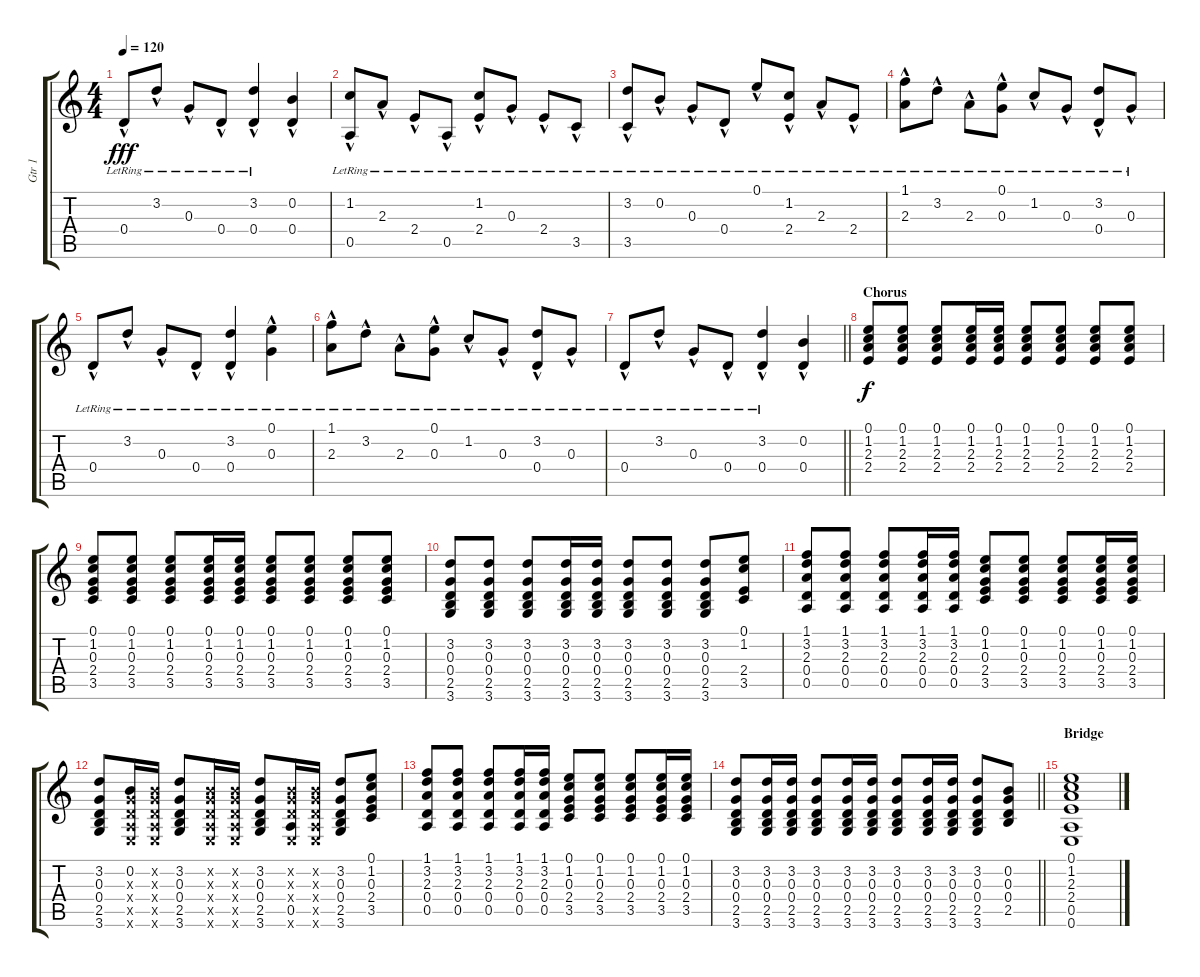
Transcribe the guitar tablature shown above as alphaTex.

\track ("Gtr 1" "Gtr 1") {instrument electricguitarclean}
\staff {score tabs}
\tuning (E4 B3 G3 D3 A2 E2) {hide}
\ts (4 4)
\tempo 120
\clef g2
\ks c
0.4{hac lr}.8{dy fff} 3.2{hac lr}.8 0.3{hac lr}.8 0.4{hac lr}.8 (3.2{hac lr} 0.4{hac lr}).4 (0.2{hac} 0.4{hac}).4 |
(1.2{hac lr} 0.5{hac lr}).8 2.3{hac lr}.8 2.4{hac lr}.8 0.5{hac lr}.8 (1.2{hac lr} 2.4{hac lr}).8 0.3{hac lr}.8 2.4{hac lr}.8 3.5{hac lr}.8 |
(3.2{hac lr} 3.5{hac lr}).8 0.2{hac lr}.8 0.3{hac lr}.8 0.4{hac lr}.8 0.1{hac lr}.8 (1.2{hac lr} 2.4{hac lr}).8 2.3{hac lr}.8 2.4{hac lr}.8 |
(1.1{hac lr} 2.3{hac lr}).8 3.2{hac lr}.8 2.3{hac lr}.8 (0.1{hac lr} 0.3{hac lr}).8 1.2{hac lr}.8 0.3{hac lr}.8 (3.2{hac lr} 0.4{hac lr}).8 0.3{hac lr}.8 |
0.4{hac lr}.8 3.2{hac lr}.8 0.3{hac lr}.8 0.4{hac lr}.8 (3.2{hac lr} 0.4{hac lr}).4 (0.1{hac lr} 0.3{hac lr}).4 |
(1.1{hac lr} 2.3{hac lr}).8 3.2{hac lr}.8 2.3{hac lr}.8 (0.1{hac lr} 0.3{hac lr}).8 1.2{hac lr}.8 0.3{hac lr}.8 (3.2{hac lr} 0.4{hac lr}).8 0.3{hac lr}.8 |
\barLineRight lightlight
0.4{hac lr}.8 3.2{hac lr}.8 0.3{hac lr}.8 0.4{hac lr}.8 (3.2{hac lr} 0.4{hac lr}).4 (0.2{hac} 0.4{hac}).4 |
\section ("" "Chorus")
(0.1 1.2 2.3 2.4).8{dy f} (0.1 1.2 2.3 2.4).8 (0.1 1.2 2.3 2.4).8 (0.1 1.2 2.3 2.4).16 (0.1 1.2 2.3 2.4).16 (0.1 1.2 2.3 2.4).8 (0.1 1.2 2.3 2.4).8 (0.1 1.2 2.3 2.4).8 (0.1 1.2 2.3 2.4).8 |
(0.1 1.2 0.3 2.4 3.5).8 (0.1 1.2 0.3 2.4 3.5).8 (0.1 1.2 0.3 2.4 3.5).8 (0.1 1.2 0.3 2.4 3.5).16 (0.1 1.2 0.3 2.4 3.5).16 (0.1 1.2 0.3 2.4 3.5).8 (0.1 1.2 0.3 2.4 3.5).8 (0.1 1.2 0.3 2.4 3.5).8 (0.1 1.2 0.3 2.4 3.5).8 |
(3.2 0.3 0.4 2.5 3.6).8 (3.2 0.3 0.4 2.5 3.6).8 (3.2 0.3 0.4 2.5 3.6).8 (3.2 0.3 0.4 2.5 3.6).16 (3.2 0.3 0.4 2.5 3.6).16 (3.2 0.3 0.4 2.5 3.6).8 (3.2 0.3 0.4 2.5 3.6).8 (3.2 0.3 0.4 2.5 3.6).8 (0.1 1.2 2.4 3.5).8 |
(1.1 3.2 2.3 0.4 0.5).8 (1.1 3.2 2.3 0.4 0.5).8 (1.1 3.2 2.3 0.4 0.5).8 (1.1 3.2 2.3 0.4 0.5).16 (1.1 3.2 2.3 0.4 0.5).16 (0.1 1.2 0.3 2.4 3.5).8 (0.1 1.2 0.3 2.4 3.5).8 (0.1 1.2 0.3 2.4 3.5).8 (0.1 1.2 0.3 2.4 3.5).16 (0.1 1.2 0.3 2.4 3.5).16 |
(3.2 0.3 0.4 2.5 3.6).8 (0.2 0.3{x} 0.4{x} 0.5{x} 0.6{x}).16 (0.2{x} 0.3{x} 0.4{x} 0.5{x} 0.6{x}).16 (3.2 0.3 0.4 2.5 3.6).8 (0.2{x} 0.3{x} 0.4{x} 0.5{x} 0.6{x}).16 (0.2{x} 0.3{x} 0.4{x} 0.5{x} 0.6{x}).16 (3.2 0.3 0.4 2.5 3.6).8 (0.2{x} 0.3{x} 0.4{x} 0.5 0.6{x}).16 (0.2{x} 0.3{x} 0.4{x} 0.5{x} 0.6{x}).16 (3.2 0.3 0.4 2.5 3.6).8 (0.1 1.2 0.3 2.4 3.5).8 |
(1.1 3.2 2.3 0.4 0.5).8 (1.1 3.2 2.3 0.4 0.5).8 (1.1 3.2 2.3 0.4 0.5).8 (1.1 3.2 2.3 0.4 0.5).16 (1.1 3.2 2.3 0.4 0.5).16 (0.1 1.2 0.3 2.4 3.5).8 (0.1 1.2 0.3 2.4 3.5).8 (0.1 1.2 0.3 2.4 3.5).8 (0.1 1.2 0.3 2.4 3.5).16 (0.1 1.2 0.3 2.4 3.5).16 |
\barLineRight lightlight
(3.2 0.3 0.4 2.5 3.6).8 (3.2 0.3 0.4 2.5 3.6).16 (3.2 0.3 0.4 2.5 3.6).16 (3.2 0.3 0.4 2.5 3.6).8 (3.2 0.3 0.4 2.5 3.6).16 (3.2 0.3 0.4 2.5 3.6).16 (3.2 0.3 0.4 2.5 3.6).8 (3.2 0.3 0.4 2.5 3.6).16 (3.2 0.3 0.4 2.5 3.6).16 (3.2 0.3 0.4 2.5 3.6).8 (0.2 0.3 0.4 2.5).8 |
\section ("" "Bridge")
(0.1 1.2 2.3 2.4 0.5 0.6).1
